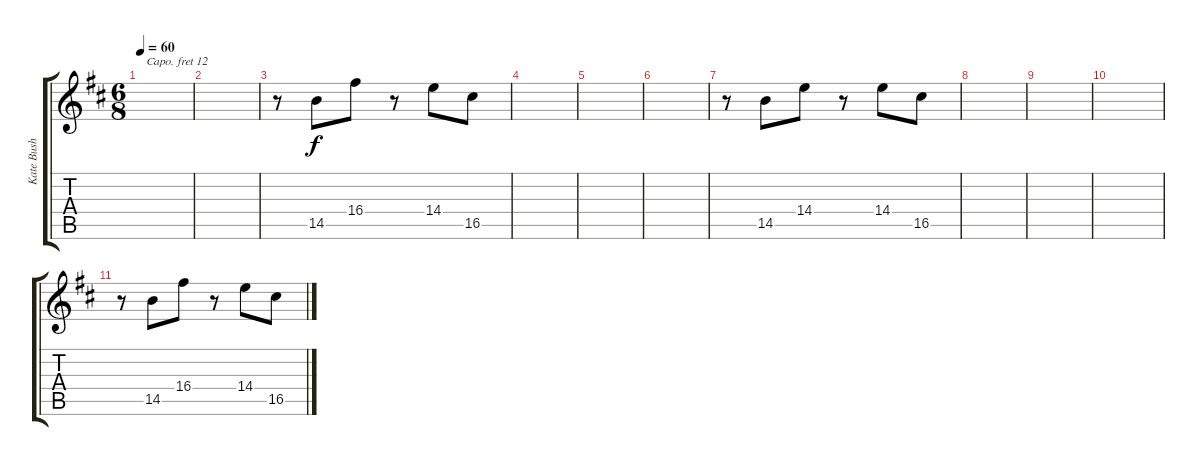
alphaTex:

\track ("Kate Bush" "Kate Bush") {instrument recorder}
\staff {score tabs}
\capo 12
\tuning (E4 B3 G3 D3 A2 E2) {hide}
\ts (6 8)
\tempo 60
\clef g2
\ks bminor
|
|
r.8 14.5.8 16.4.8 r.8 14.4.8 16.5.8 |
|
|
|
r.8 14.5.8 14.4.8 r.8 14.4.8 16.5.8 |
|
|
|
r.8 14.5.8 16.4.8 r.8 14.4.8 16.5.8
